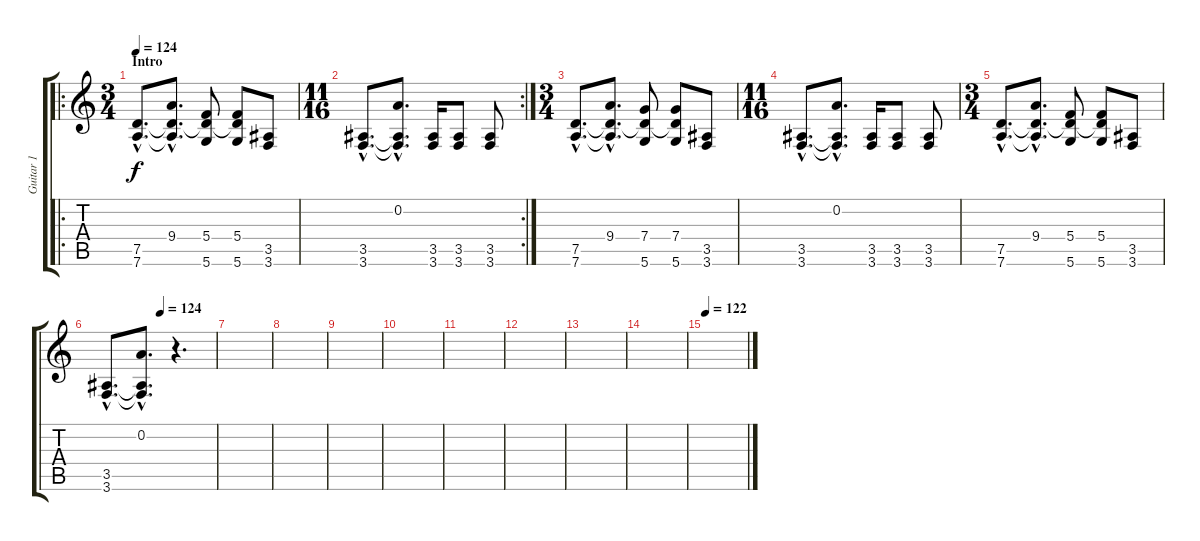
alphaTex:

\track ("Guitar 1" "Guitar 1") {instrument electricguitarjazz}
\staff {score tabs}
\tuning (D4 A3 F3 C3 G2 D2) {hide}
\ro
\ts (3 4)
\section ("" "Intro")
\tempo 124
\tempo 128
\tempo 124
\clef g2
\ks c
(7.5{hac} 7.6{hac}).8{d dy f volume 9 instrument electricguitarjazz} (9.4{hac} 7.5{hac t} 7.6{hac t}).8{d} (5.4 7.5{t} 5.6).8 (5.4 7.5{t} 5.6).8 (3.5 3.6).8 |
\rc 2
\ts (11 16)
(3.5{hac} 3.6{hac}).8{d} (0.2{hac} 3.5{hac t} 3.6{hac t}).8{d} (3.5 3.6).16 (3.5 3.6).8 (3.5 3.6).8 |
\ts (3 4)
(7.5{hac} 7.6{hac}).8{d} (9.4{hac} 7.5{hac t} 7.6{hac t}).8{d} (7.4 7.5{t} 5.6).8 (7.4 7.5{t} 5.6).8 (3.5 3.6).8 |
\ts (11 16)
(3.5{hac} 3.6{hac}).8{d} (0.2{hac} 3.5{hac t} 3.6{hac t}).8{d} (3.5 3.6).16 (3.5 3.6).8 (3.5 3.6).8 |
\ts (3 4)
(7.5{hac} 7.6{hac}).8{d} (9.4{hac} 7.5{hac t} 7.6{hac t}).8{d} (5.4 7.5{t} 5.6).8 (5.4 7.5{t} 5.6).8 (3.5 3.6).8 |
\tempo (124 0.5)
(3.5{hac} 3.6{hac}).8{d} (0.2{hac} 3.5{hac t} 3.6{hac t}).8{d} r.4{d} |
|
|
|
|
|
|
|
|
\tempo 122
